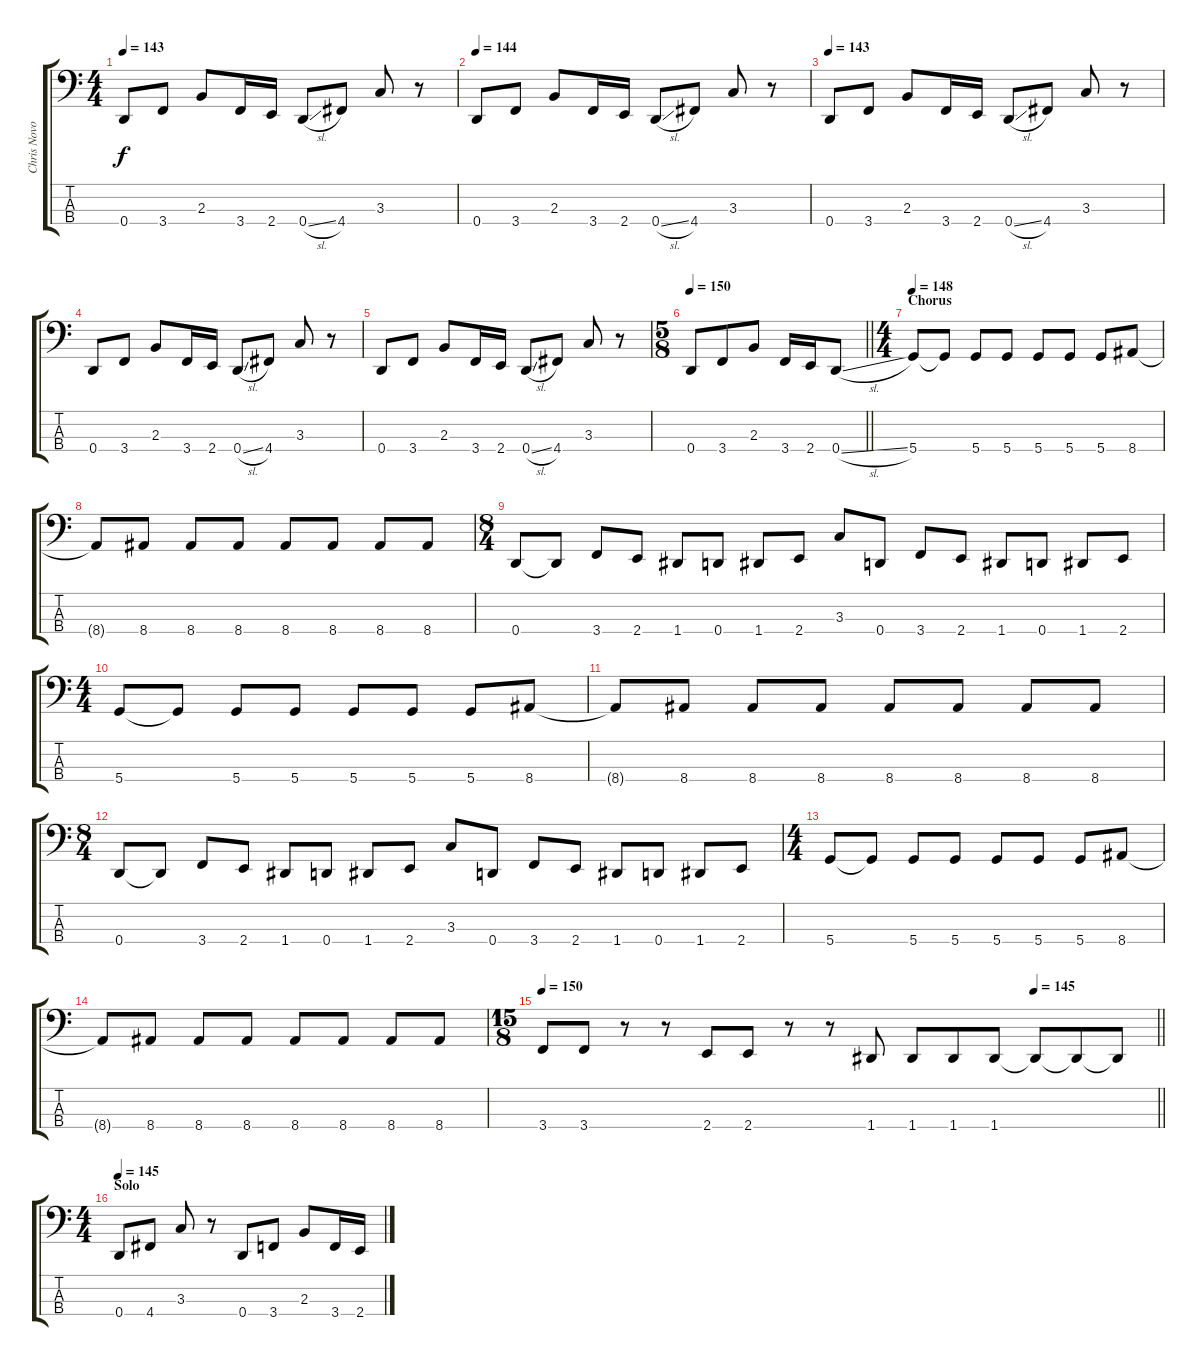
\track ("Chris Novoselic" "Chris Novo") {instrument electricbasspick}
\staff {score tabs}
\tuning (G2 D2 A1 D1) {hide}
\ts (4 4)
\tempo 143
\clef f4
\ks c
0.4.8{dy f} 3.4.8 2.3.8 3.4.16 2.4.16 0.4{sl}.8 4.4.8 3.3.8 r.8 |
\tempo 144
0.4.8 3.4.8 2.3.8 3.4.16 2.4.16 0.4{sl}.8 4.4.8 3.3.8 r.8 |
\tempo 143
0.4.8 3.4.8 2.3.8 3.4.16 2.4.16 0.4{sl}.8 4.4.8 3.3.8 r.8 |
0.4.8 3.4.8 2.3.8 3.4.16 2.4.16 0.4{sl}.8 4.4.8 3.3.8 r.8 |
0.4.8 3.4.8 2.3.8 3.4.16 2.4.16 0.4{sl}.8 4.4.8 3.3.8 r.8 |
\ts (5 8)
\tempo 150
\barLineRight lightlight
0.4.8 3.4.8 2.3.8 3.4.16 2.4.16 0.4{sl}.8 |
\ts (4 4)
\section ("" "Chorus")
\tempo 148
5.4.8 5.4{t}.8 5.4.8 5.4.8 5.4.8 5.4.8 5.4.8 8.4.8 |
8.4{t}.8 8.4.8 8.4.8 8.4.8 8.4.8 8.4.8 8.4.8 8.4.8 |
\ts (8 4)
0.4.8 0.4{t}.8 3.4.8 2.4.8 1.4.8 0.4.8 1.4.8 2.4.8 3.3.8 0.4.8 3.4.8 2.4.8 1.4.8 0.4.8 1.4.8 2.4.8 |
\ts (4 4)
5.4.8 5.4{t}.8 5.4.8 5.4.8 5.4.8 5.4.8 5.4.8 8.4.8 |
8.4{t}.8 8.4.8 8.4.8 8.4.8 8.4.8 8.4.8 8.4.8 8.4.8 |
\ts (8 4)
0.4.8 0.4{t}.8 3.4.8 2.4.8 1.4.8 0.4.8 1.4.8 2.4.8 3.3.8 0.4.8 3.4.8 2.4.8 1.4.8 0.4.8 1.4.8 2.4.8 |
\ts (4 4)
5.4.8 5.4{t}.8 5.4.8 5.4.8 5.4.8 5.4.8 5.4.8 8.4.8 |
8.4{t}.8 8.4.8 8.4.8 8.4.8 8.4.8 8.4.8 8.4.8 8.4.8 |
\ts (15 8)
\tempo 150
\tempo (145 0.8)
\barLineRight lightlight
3.4.8 3.4.8 r.8 r.8 2.4.8 2.4.8 r.8 r.8 1.4.8 1.4.8 1.4.8 1.4.8 1.4{t}.8 1.4{t}.8 1.4{t}.8 |
\ts (4 4)
\section ("" "Solo")
\tempo 145
0.4.8 4.4.8 3.3.8 r.8 0.4.8 3.4.8 2.3.8 3.4.16 2.4.16
